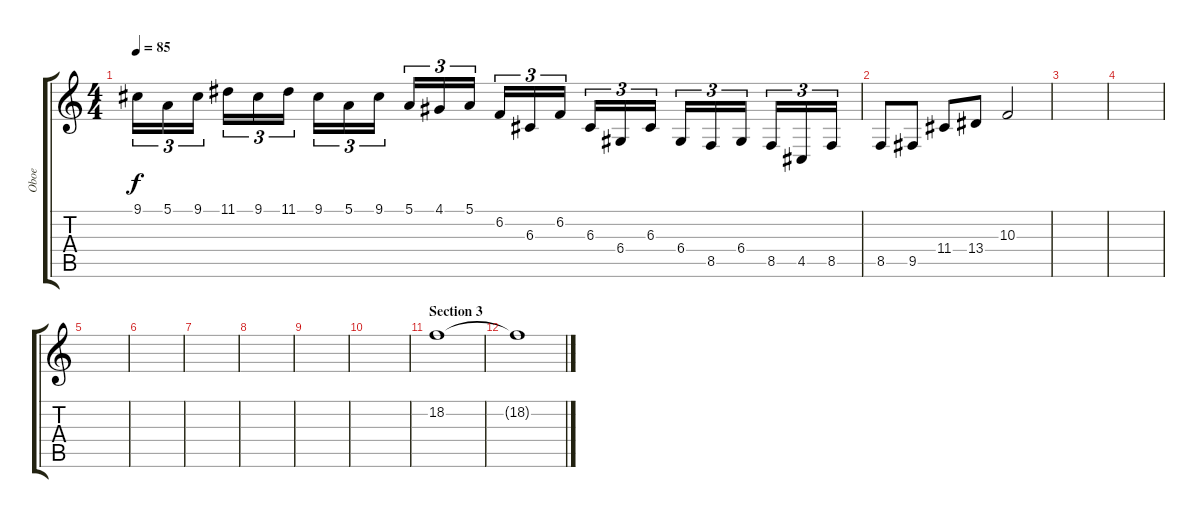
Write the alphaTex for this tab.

\track ("Oboe" "Oboe") {instrument oboe}
\staff {score tabs}
\tuning (E4 B3 G3 D3 A2 E2) {hide}
\ts (4 4)
\tempo 85
\clef g2
\ks c
9.1.16{tu (3 2) dy f} 5.1.16{tu (3 2)} 9.1.16{tu (3 2)} 11.1.16{tu (3 2)} 9.1.16{tu (3 2)} 11.1.16{tu (3 2)} 9.1.16{tu (3 2)} 5.1.16{tu (3 2)} 9.1.16{tu (3 2)} 5.1.16{tu (3 2)} 4.1.16{tu (3 2)} 5.1.16{tu (3 2)} 6.2.16{tu (3 2)} 6.3.16{tu (3 2)} 6.2.16{tu (3 2)} 6.3.16{tu (3 2)} 6.4.16{tu (3 2)} 6.3.16{tu (3 2)} 6.4.16{tu (3 2)} 8.5.16{tu (3 2)} 6.4.16{tu (3 2)} 8.5.16{tu (3 2)} 4.5.16{tu (3 2)} 8.5.16{tu (3 2)} |
8.5.8 9.5.8 11.4.8 13.4.8 10.3.2 |
|
|
|
|
|
|
|
|
\section ("" "Section 3")
18.2.1 |
18.2{t}.1
